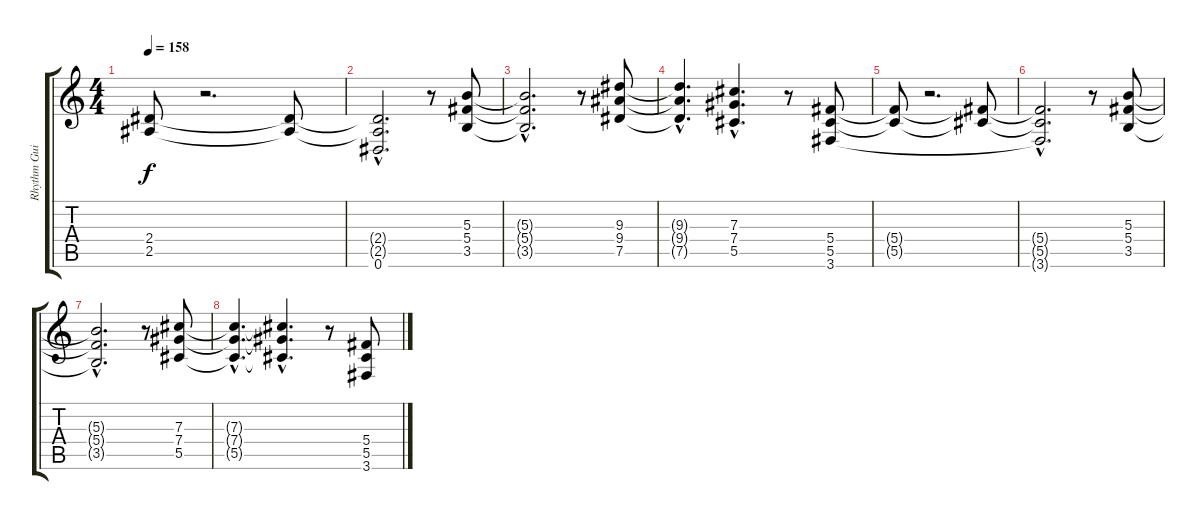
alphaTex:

\track ("Rhythm Guitar" "Rhythm Gui") {instrument distortionguitar}
\staff {score tabs}
\tuning (Eb4 Bb3 Gb3 Db3 Ab2 Eb2) {hide}
\ts (4 4)
\tempo 158
\clef g2
\ks c
(2.4{t} 2.5{t}).8{dy f} r.2{d} (2.4{t} 2.5{t}).8 |
(2.4{hac t} 2.5{hac t} 0.6{hac t}).2{d} r.8 (5.3 5.4 3.5).8 |
(5.3{hac t} 5.4{hac t} 3.5{hac t}).2{d} r.8 (9.3 9.4 7.5).8 |
(9.3{hac t} 9.4{hac t} 7.5{hac t}).4{d} (7.3{hac} 7.4{hac} 5.5{hac}).4{d} r.8 (5.4 5.5 3.6).8 |
(5.4{t} 5.5{t}).8 r.2{d} (5.4{t} 5.5{t}).8 |
(5.4{hac t} 5.5{hac t} 3.6{hac t}).2{d} r.8 (5.3 5.4 3.5).8 |
(5.3{hac t} 5.4{hac t} 3.5{hac t}).2{d} r.8 (7.3 7.4 5.5).8 |
(7.3{hac t} 7.4{hac t} 5.5{hac t}).4{d} (7.3{hac t} 7.4{hac t} 5.5{hac t}).4{d} r.8 (5.4 5.5 3.6).8
